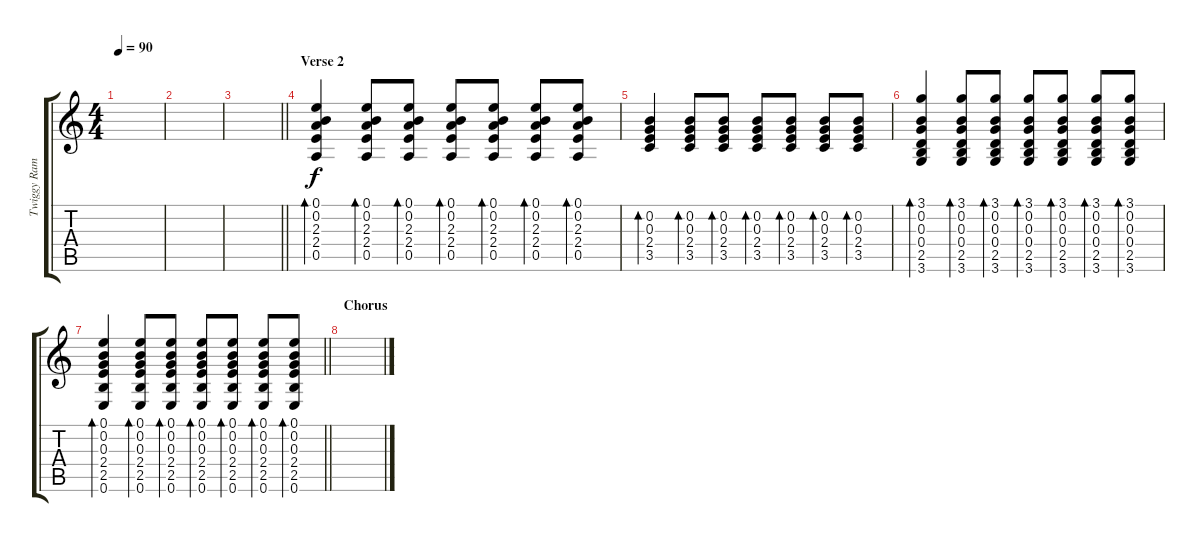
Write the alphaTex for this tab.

\track ("Twiggy Rameriz Rythem" "Twiggy Ram") {instrument acousticguitarsteel}
\staff {score tabs}
\tuning (E4 B3 G3 D3 A2 E2) {hide}
\ts (4 4)
\tempo 90
\clef g2
\ks c
|
|
\barLineRight lightlight
|
\section ("" "Verse 2")
(0.1 0.2 2.3 2.4 0.5).4{bd 120} (0.1 0.2 2.3 2.4 0.5).8{bd 60} (0.1 0.2 2.3 2.4 0.5).8{bd 60} (0.1 0.2 2.3 2.4 0.5).8{bd 60} (0.1 0.2 2.3 2.4 0.5).8{bd 60} (0.1 0.2 2.3 2.4 0.5).8{bd 60} (0.1 0.2 2.3 2.4 0.5).8{bd 60} |
(0.2 0.3 2.4 3.5).4{bd 120} (0.2 0.3 2.4 3.5).8{bd 60} (0.2 0.3 2.4 3.5).8{bd 60} (0.2 0.3 2.4 3.5).8{bd 60} (0.2 0.3 2.4 3.5).8{bd 60} (0.2 0.3 2.4 3.5).8{bd 60} (0.2 0.3 2.4 3.5).8{bd 60} |
(3.1 0.2 0.3 0.4 2.5 3.6).4{bd 120} (3.1 0.2 0.3 0.4 2.5 3.6).8{bd 60} (3.1 0.2 0.3 0.4 2.5 3.6).8{bd 60} (3.1 0.2 0.3 0.4 2.5 3.6).8{bd 60} (3.1 0.2 0.3 0.4 2.5 3.6).8{bd 60} (3.1 0.2 0.3 0.4 2.5 3.6).8{bd 60} (3.1 0.2 0.3 0.4 2.5 3.6).8{bd 60} |
\barLineRight lightlight
(0.1 0.2 0.3 2.4 2.5 0.6).4{bd 120} (0.1 0.2 0.3 2.4 2.5 0.6).8{bd 60} (0.1 0.2 0.3 2.4 2.5 0.6).8{bd 60} (0.1 0.2 0.3 2.4 2.5 0.6).8{bd 60} (0.1 0.2 0.3 2.4 2.5 0.6).8{bd 60} (0.1 0.2 0.3 2.4 2.5 0.6).8{bd 60} (0.1 0.2 0.3 2.4 2.5 0.6).8{bd 60} |
\section ("" "Chorus")
